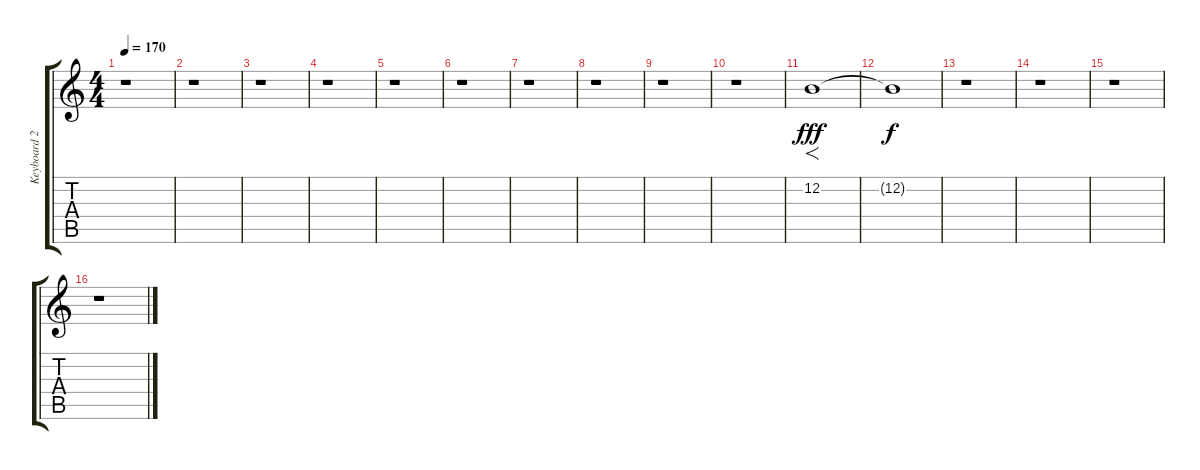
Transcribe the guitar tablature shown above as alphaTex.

\track ("Keyboard 2" "Keyboard 2") {instrument stringensemble1}
\staff {score tabs}
\tuning (E4 B3 G3 D3 A2 E2) {hide}
\ts (4 4)
\tempo 170
\clef g2
\ks c
r.1{dy fff} |
r.1 |
r.1 |
r.1 |
r.1 |
r.1 |
r.1 |
r.1 |
r.1 |
r.1 |
12.2.1{f volume 12 instrument stringensemble1} |
12.2{t}.1{dy f} |
r.1 |
r.1 |
r.1 |
r.1
